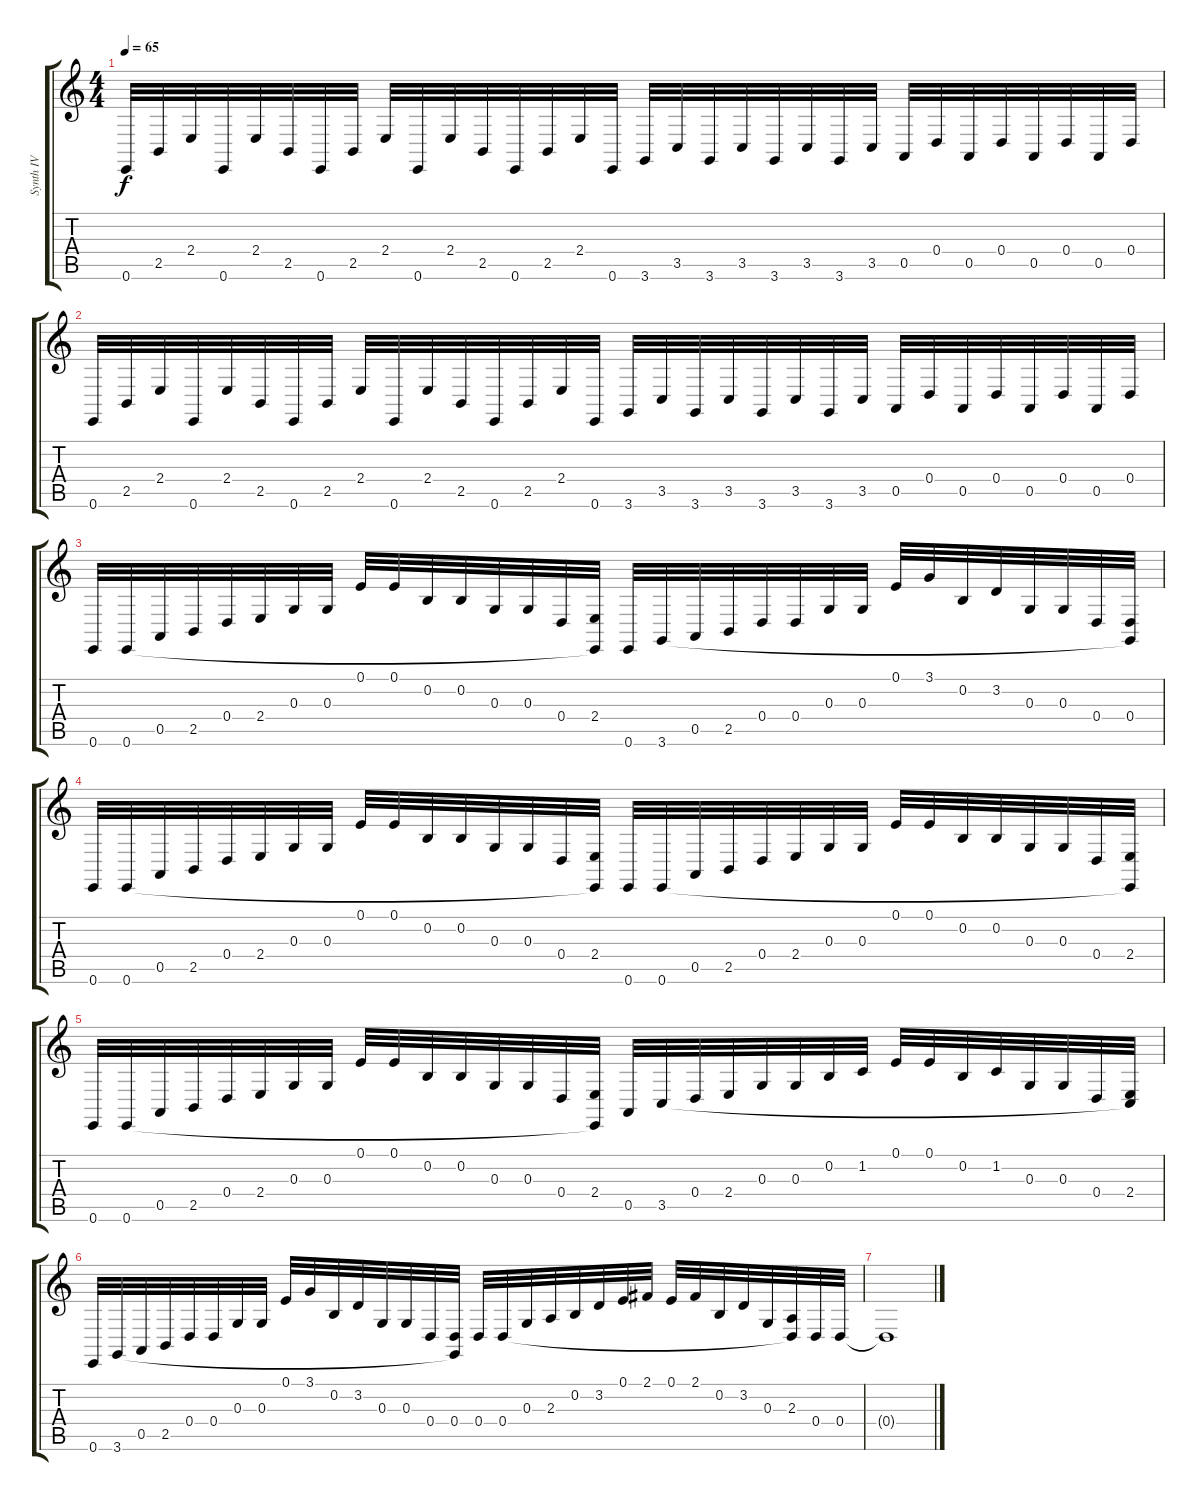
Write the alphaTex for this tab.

\track ("Synth IV" "Synth IV") {instrument lead8bassandlead}
\staff {score tabs}
\tuning (E4 B3 G3 D3 A2 E2) {hide}
\ts (4 4)
\tempo 65
\clef g2
\ks c
0.6.32{dy f} 2.5.32 2.4.32 0.6.32 2.4.32 2.5.32 0.6.32 2.5.32 2.4.32 0.6.32 2.4.32 2.5.32 0.6.32 2.5.32 2.4.32 0.6.32 3.6.32 3.5.32 3.6.32 3.5.32 3.6.32 3.5.32 3.6.32 3.5.32 0.5.32 0.4.32 0.5.32 0.4.32 0.5.32 0.4.32 0.5.32 0.4.32 |
0.6.32 2.5.32 2.4.32 0.6.32 2.4.32 2.5.32 0.6.32 2.5.32 2.4.32 0.6.32 2.4.32 2.5.32 0.6.32 2.5.32 2.4.32 0.6.32 3.6.32 3.5.32 3.6.32 3.5.32 3.6.32 3.5.32 3.6.32 3.5.32 0.5.32 0.4.32 0.5.32 0.4.32 0.5.32 0.4.32 0.5.32 0.4.32 |
0.6.32{volume 11 instrument lead8bassandlead} 0.6.32 0.5.32 2.5.32 0.4.32 2.4.32 0.3.32 0.3.32 0.1.32 0.1.32 0.2.32 0.2.32 0.3.32 0.3.32 0.4.32 (2.4 0.6{t}).32 0.6.32 3.6.32 0.5.32 2.5.32 0.4.32 0.4.32 0.3.32 0.3.32 0.1.32 3.1.32 0.2.32 3.2.32 0.3.32 0.3.32 0.4.32 (0.4 3.6{t}).32 |
0.6.32 0.6.32 0.5.32 2.5.32 0.4.32 2.4.32 0.3.32 0.3.32 0.1.32 0.1.32 0.2.32 0.2.32 0.3.32 0.3.32 0.4.32 (2.4 0.6{t}).32 0.6.32 0.6.32 0.5.32 2.5.32 0.4.32 2.4.32 0.3.32 0.3.32 0.1.32 0.1.32 0.2.32 0.2.32 0.3.32 0.3.32 0.4.32 (2.4 0.6{t}).32 |
0.6.32 0.6.32 0.5.32 2.5.32 0.4.32 2.4.32 0.3.32 0.3.32 0.1.32 0.1.32 0.2.32 0.2.32 0.3.32 0.3.32 0.4.32 (2.4 0.6{t}).32 0.5.32 3.5.32 0.4.32 2.4.32 0.3.32 0.3.32 0.2.32 1.2.32 0.1.32 0.1.32 0.2.32 1.2.32 0.3.32 0.3.32 0.4.32 (2.4 3.5{t}).32 |
0.6.32 3.6.32 0.5.32 2.5.32 0.4.32 0.4.32 0.3.32 0.3.32 0.1.32 3.1.32 0.2.32 3.2.32 0.3.32 0.3.32 0.4.32 (0.4 3.6{t}).32 0.4.32 0.4.32 0.3.32 2.3.32 0.2.32 3.2.32 0.1.32 2.1.32 0.1.32 2.1.32 0.2.32 3.2.32 0.3.32 (2.3 0.4{t}).32 0.4.32 0.4.32 |
0.4{t}.1{volume 0}
